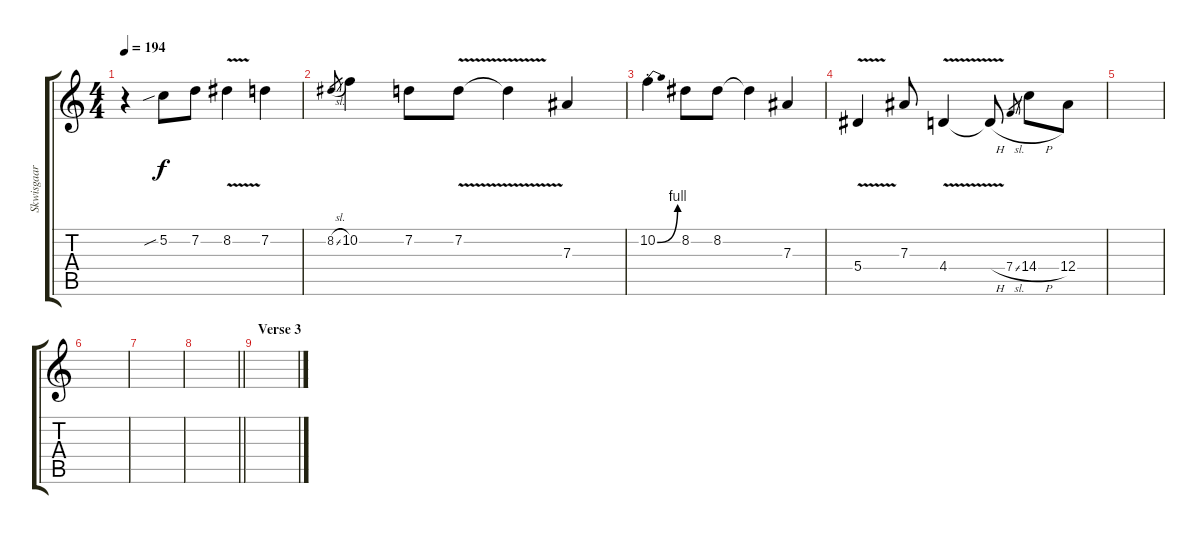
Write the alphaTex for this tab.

\track ("Skwisgaar Skwigelf (Harmony Guitar 1)" "Skwisgaar ") {instrument distortionguitar}
\staff {score tabs}
\tuning (C4 G3 Eb3 Bb2 F2 C2) {hide}
\ts (4 4)
\tempo 194
\clef g2
\ks c
r.4{dy f} 5.2{sib}.8 7.2.8 8.2{v}.4 7.2.4 |
8.2{sl}.8{gr} 10.2.4 7.2.8 7.2{v}.8 7.2{t}.4 7.3.4 |
10.2{be (bend 0 0 60 4) st}.4 8.2.8 8.2.8 8.2{t}.4 7.3.4 |
5.4{v}.4 7.3.8 4.4{v}.4 4.4{h t}.8 7.4{sl}.8{gr} 14.4{h}.8 12.4.8 |
|
|
|
\barLineRight lightlight
|
\section ("" "Verse 3")
